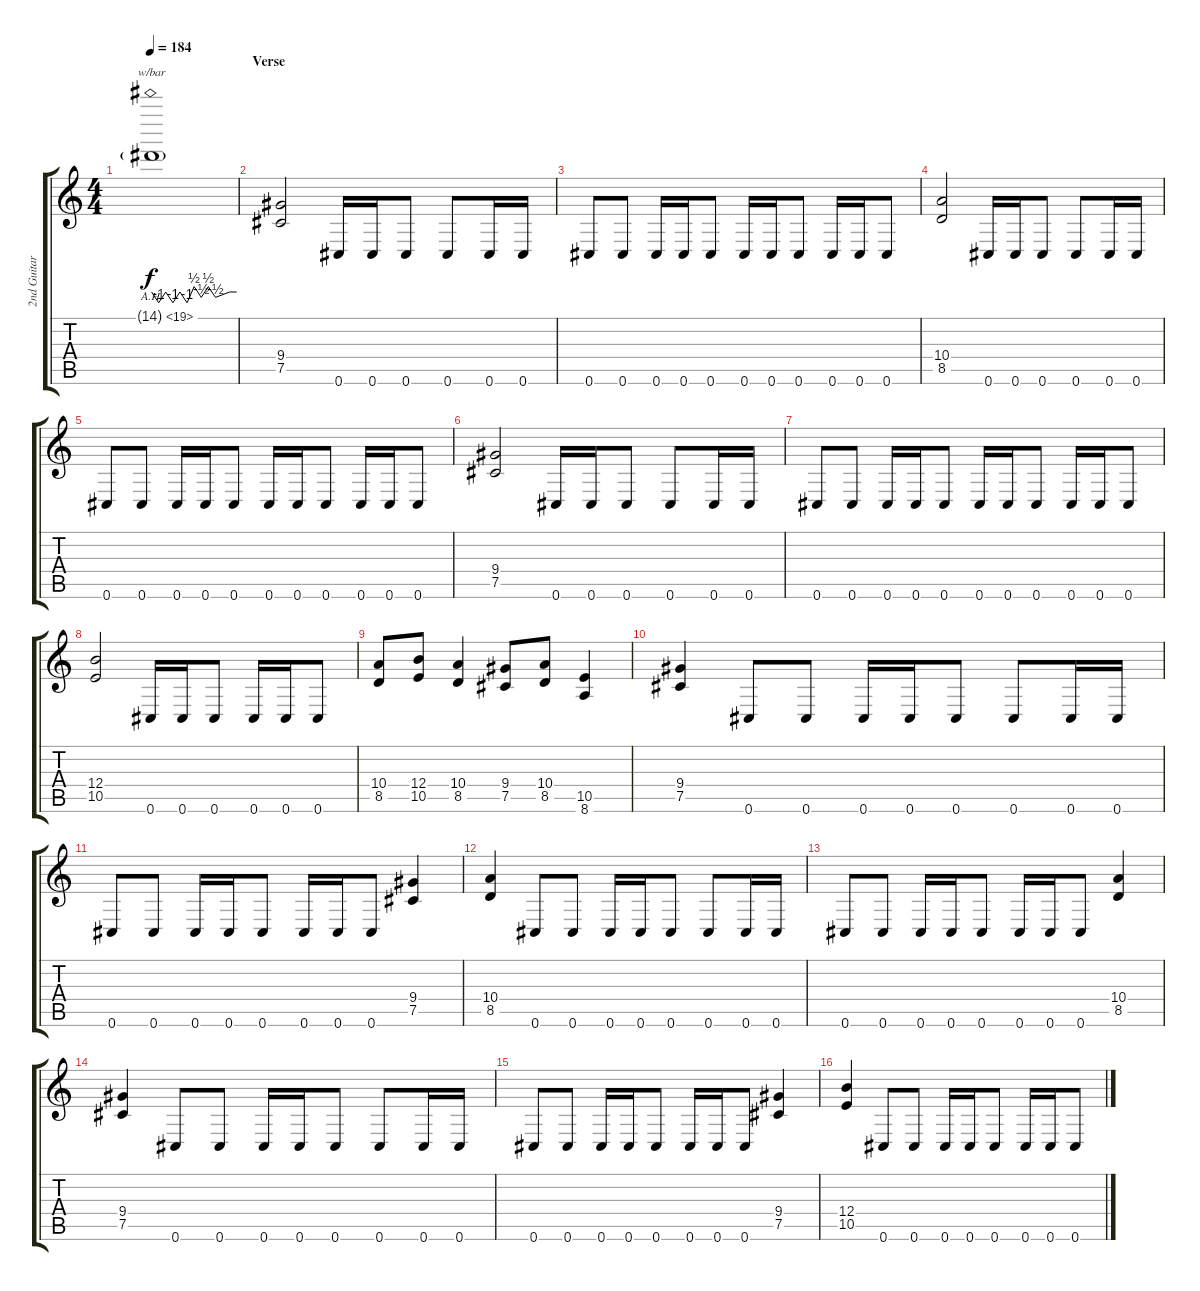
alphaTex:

\track ("2nd Guitar" "2nd Guitar") {instrument distortionguitar}
\staff {score tabs}
\tuning (Db4 Ab3 E3 B2 Gb2 Db2) {hide}
\ts (4 4)
\tempo 184
\clef g2
\ks c
14.1{ah 5 g}.1{tbe (custom default 0 0 5 -4 10 0 15 -4 20 0 25 -4 30 2 35 -2 40 2 45 -2 55 0 60 0) dy f} |
\section ("" "Verse")
(9.4 7.5).2 0.6.16 0.6.16 0.6.8 0.6.8 0.6.16 0.6.16 |
0.6.8 0.6.8 0.6.16 0.6.16 0.6.8 0.6.16 0.6.16 0.6.8 0.6.16 0.6.16 0.6.8 |
(10.4 8.5).2 0.6.16 0.6.16 0.6.8 0.6.8 0.6.16 0.6.16 |
0.6.8 0.6.8 0.6.16 0.6.16 0.6.8 0.6.16 0.6.16 0.6.8 0.6.16 0.6.16 0.6.8 |
(9.4 7.5).2 0.6.16 0.6.16 0.6.8 0.6.8 0.6.16 0.6.16 |
0.6.8 0.6.8 0.6.16 0.6.16 0.6.8 0.6.16 0.6.16 0.6.8 0.6.16 0.6.16 0.6.8 |
(12.4 10.5).2 0.6.16 0.6.16 0.6.8 0.6.16 0.6.16 0.6.8 |
(10.4 8.5).8 (12.4 10.5).8 (10.4 8.5).4 (9.4 7.5).8 (10.4 8.5).8 (10.5 8.6).4 |
(9.4 7.5).4 0.6.8 0.6.8 0.6.16 0.6.16 0.6.8 0.6.8 0.6.16 0.6.16 |
0.6.8 0.6.8 0.6.16 0.6.16 0.6.8 0.6.16 0.6.16 0.6.8 (9.4 7.5).4 |
(10.4 8.5).4 0.6.8 0.6.8 0.6.16 0.6.16 0.6.8 0.6.8 0.6.16 0.6.16 |
0.6.8 0.6.8 0.6.16 0.6.16 0.6.8 0.6.16 0.6.16 0.6.8 (10.4 8.5).4 |
(9.4 7.5).4 0.6.8 0.6.8 0.6.16 0.6.16 0.6.8 0.6.8 0.6.16 0.6.16 |
0.6.8 0.6.8 0.6.16 0.6.16 0.6.8 0.6.16 0.6.16 0.6.8 (9.4 7.5).4 |
(12.4 10.5).4 0.6.8 0.6.8 0.6.16 0.6.16 0.6.8 0.6.16 0.6.16 0.6.8
